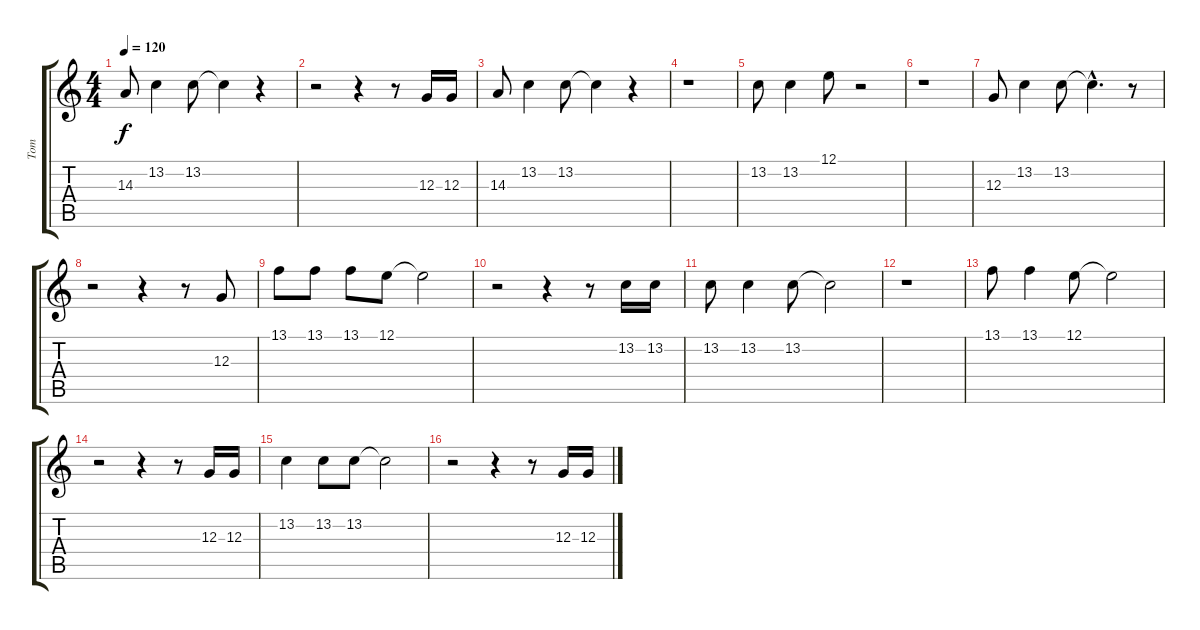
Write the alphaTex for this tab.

\track ("Tom" "Tom") {instrument synthvoice}
\staff {score tabs}
\tuning (E4 B3 G3 D3 A2 E2) {hide}
\ts (4 4)
\tempo 120
\clef g2
\ks c
14.3.8{dy f} 13.2.4 13.2.8 13.2{t}.4 r.4 |
r.2 r.4 r.8 12.3.16 12.3.16 |
14.3.8 13.2.4 13.2.8 13.2{t}.4 r.4 |
r.1 |
13.2.8 13.2.4 12.1.8 r.2 |
r.1 |
12.3.8 13.2.4 13.2.8 13.2{hac t}.4{d} r.8 |
r.2 r.4 r.8 12.3.8 |
13.1.8 13.1.8 13.1.8 12.1.8 12.1{t}.2 |
r.2 r.4 r.8 13.2.16 13.2.16 |
13.2.8 13.2.4 13.2.8 13.2{t}.2 |
r.1 |
13.1.8 13.1.4 12.1.8 12.1{t}.2 |
r.2 r.4 r.8 12.3.16 12.3.16 |
13.2.4 13.2.8 13.2.8 13.2{t}.2 |
r.2 r.4 r.8 12.3.16 12.3.16
